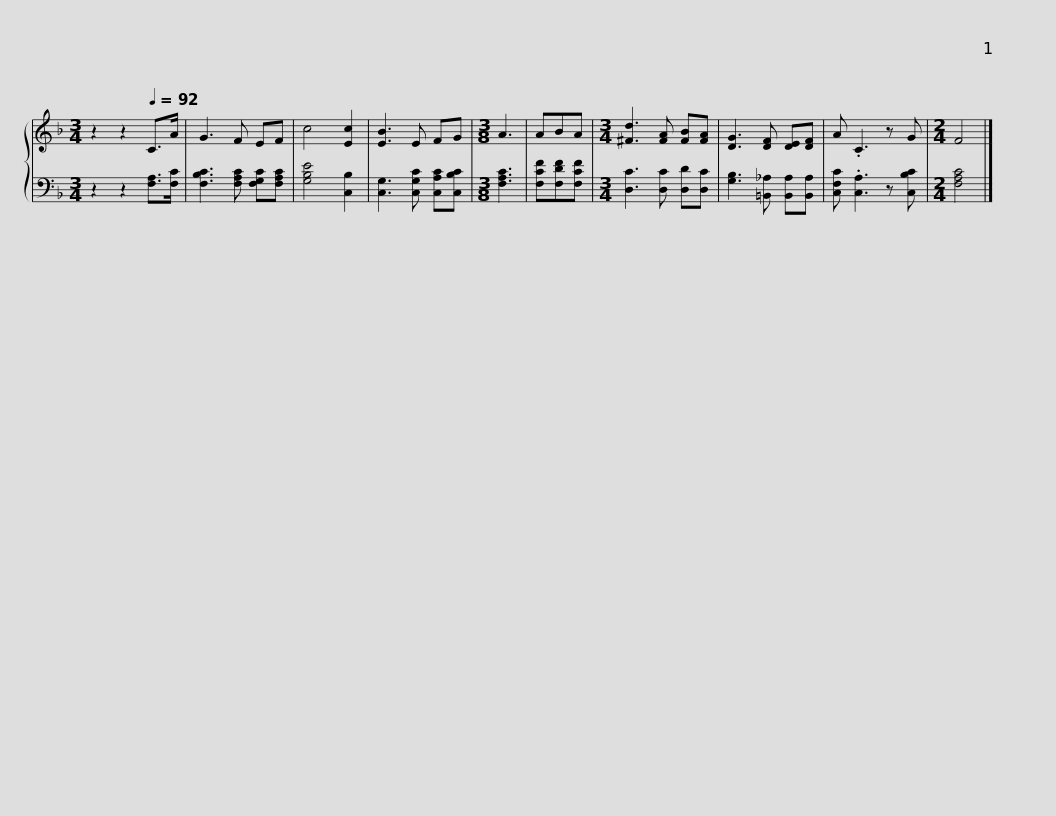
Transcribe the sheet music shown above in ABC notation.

X:1
%%score { 1 | 2 }
L:1/8
M:3/4
I:linebreak $
K:F
V:1 treble
V:2 bass
V:1
 z2 z2[Q:1/4=92] C>A | G3 F EF | c4 [Ec]2 | [EB]3 E FG |[M:3/8] A3 | %5
 ABA |[M:3/4] [^Fd]3 [FA] [FB][FA] | [DG]3 [DF] [DE][DF] |$ A .C3 z G |[M:2/4] F4 |] %10
V:2
 z2 z2 [F,A,]>[F,C] | [F,B,C]3 [F,A,C] [F,G,C][F,A,C] | [G,B,E]4 [C,B,]2 | [C,G,]3 [C,G,C] [C,A,C][C,B,C] |[M:3/8] [F,A,C]3 | %5
 [F,CF][F,DF][F,CF] |[M:3/4] [D,C]3 [D,C] [D,D][D,C] | [G,B,]3 [=B,,_A,] [B,,A,][B,,A,] |$ [C,F,C] .[C,A,]3 z [C,B,C] |[M:2/4] [F,A,C]4 |] %10
